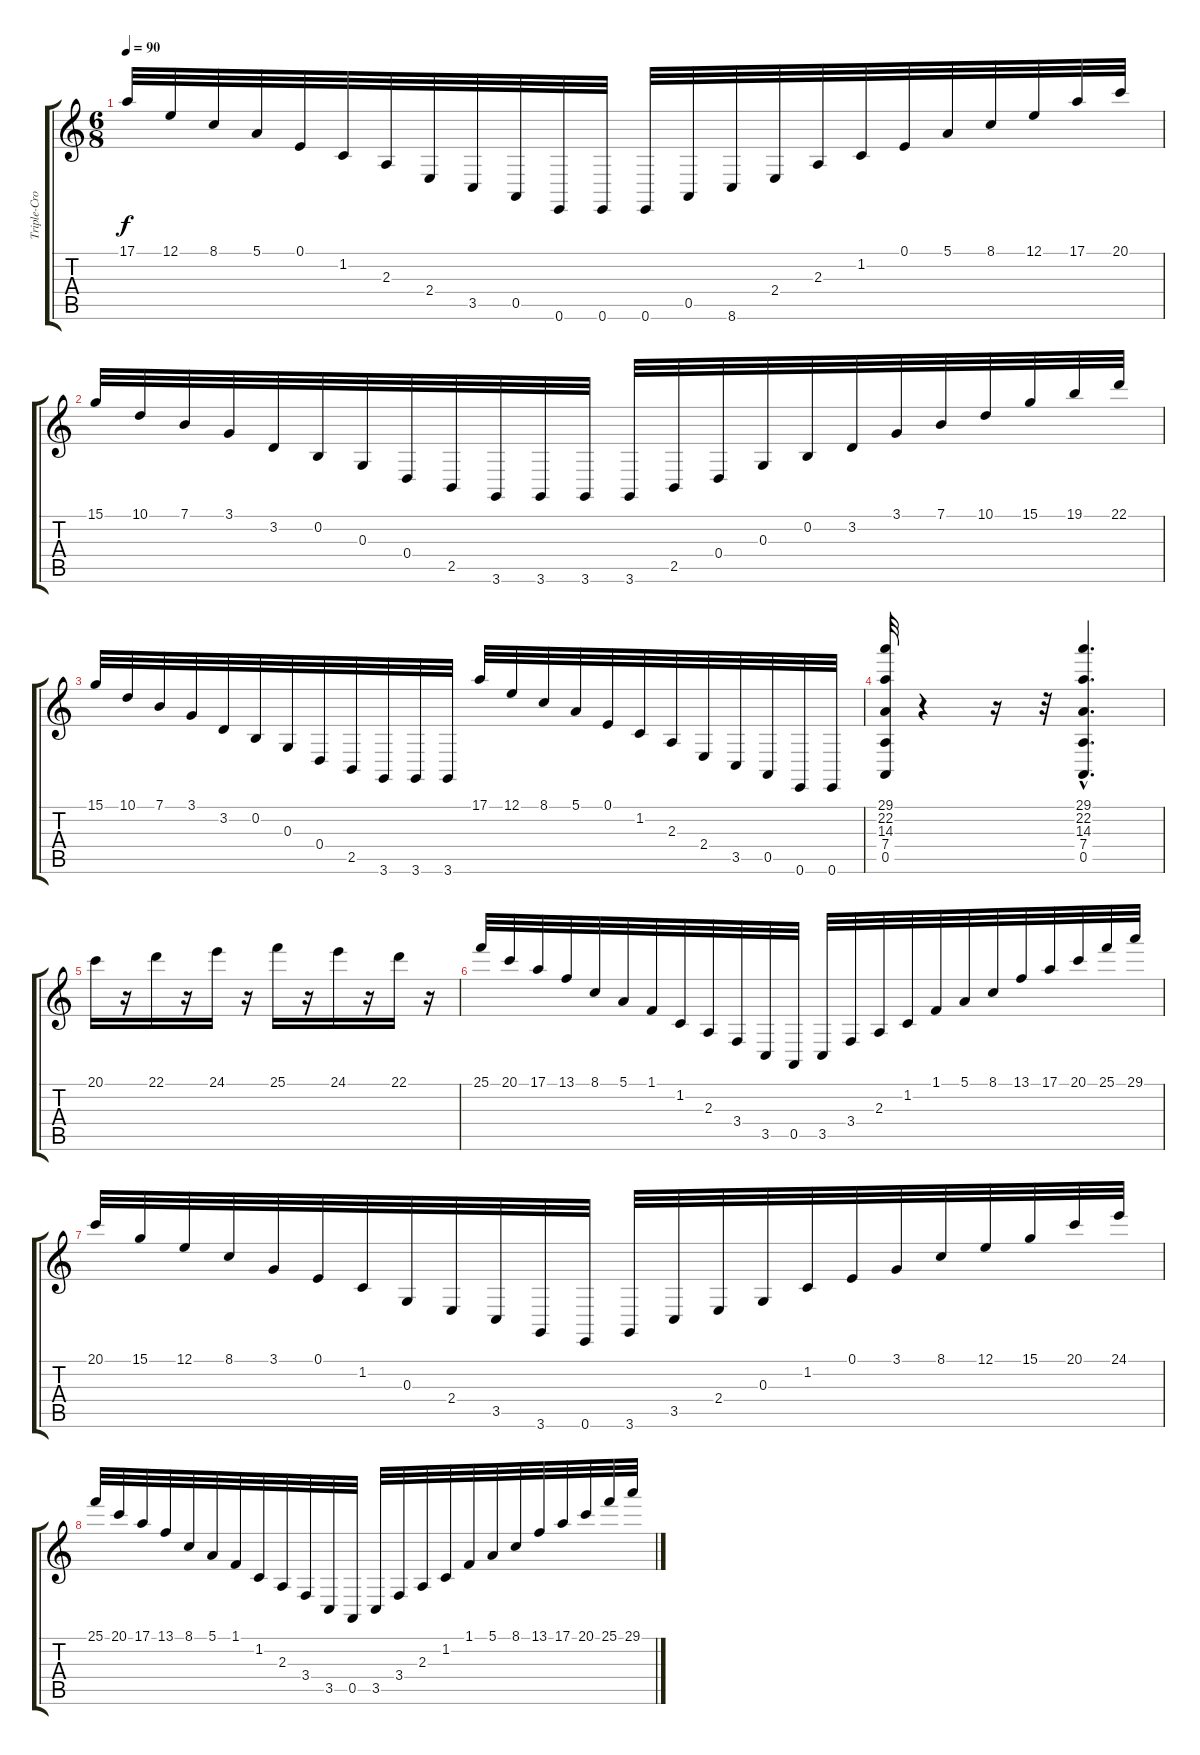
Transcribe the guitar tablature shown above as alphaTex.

\track ("Triple-Croche" "Triple-Cro") {instrument drawbarorgan}
\staff {score tabs}
\tuning (E4 B3 G3 D3 A2 E2) {hide}
\ts (6 8)
\tempo 90
\clef g2
\ks c
17.1.32{dy f} 12.1.32 8.1.32 5.1.32 0.1.32 1.2.32 2.3.32 2.4.32 3.5.32 0.5.32 0.6.32 0.6.32 0.6.32 0.5.32 8.6.32 2.4.32 2.3.32 1.2.32 0.1.32 5.1.32 8.1.32 12.1.32 17.1.32 20.1.32 |
15.1.32 10.1.32 7.1.32 3.1.32 3.2.32 0.2.32 0.3.32 0.4.32 2.5.32 3.6.32 3.6.32 3.6.32 3.6.32 2.5.32 0.4.32 0.3.32 0.2.32 3.2.32 3.1.32 7.1.32 10.1.32 15.1.32 19.1.32 22.1.32 |
15.1.32 10.1.32 7.1.32 3.1.32 3.2.32 0.2.32 0.3.32 0.4.32 2.5.32 3.6.32 3.6.32 3.6.32 17.1.32 12.1.32 8.1.32 5.1.32 0.1.32 1.2.32 2.3.32 2.4.32 3.5.32 0.5.32 0.6.32 0.6.32 |
(29.1 22.2 14.3 7.4 0.5).32 r.4 r.16 r.32 (29.1{hac} 22.2{hac} 14.3{hac} 7.4{hac} 0.5{hac}).4{d} |
20.1.16 r.16 22.1.16 r.16 24.1.16 r.16 25.1.16 r.16 24.1.16 r.16 22.1.16 r.16 |
25.1.32 20.1.32 17.1.32 13.1.32 8.1.32 5.1.32 1.1.32 1.2.32 2.3.32 3.4.32 3.5.32 0.5.32 3.5.32 3.4.32 2.3.32 1.2.32 1.1.32 5.1.32 8.1.32 13.1.32 17.1.32 20.1.32 25.1.32 29.1.32 |
20.1.32 15.1.32 12.1.32 8.1.32 3.1.32 0.1.32 1.2.32 0.3.32 2.4.32 3.5.32 3.6.32 0.6.32 3.6.32 3.5.32 2.4.32 0.3.32 1.2.32 0.1.32 3.1.32 8.1.32 12.1.32 15.1.32 20.1.32 24.1.32 |
25.1.32 20.1.32 17.1.32 13.1.32 8.1.32 5.1.32 1.1.32 1.2.32 2.3.32 3.4.32 3.5.32 0.5.32 3.5.32 3.4.32 2.3.32 1.2.32 1.1.32 5.1.32 8.1.32 13.1.32 17.1.32 20.1.32 25.1.32 29.1.32
